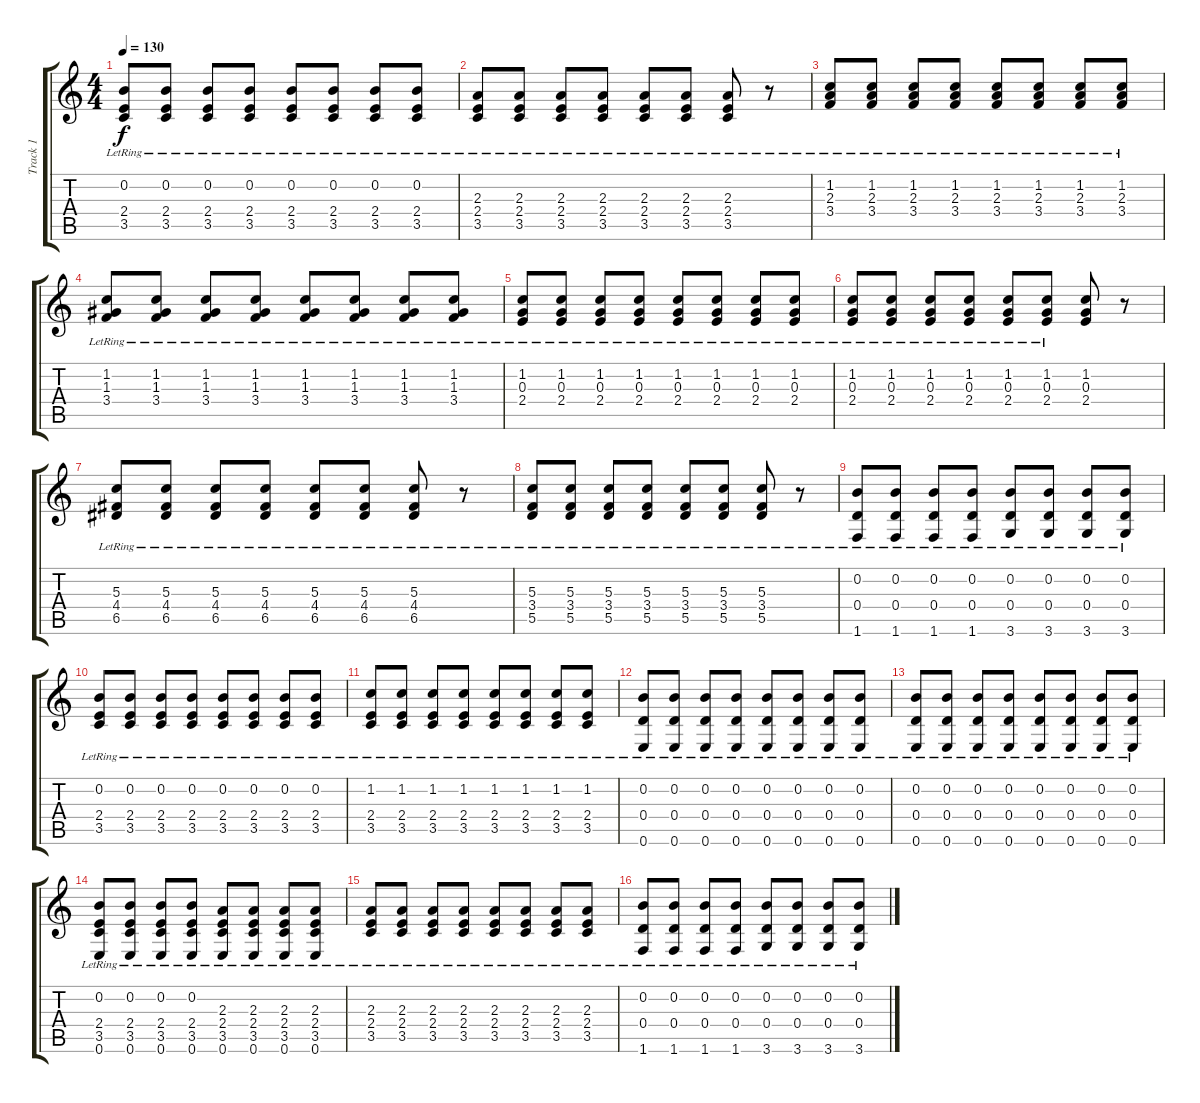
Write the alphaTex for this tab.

\track ("Track 1" "Track 1") {instrument electricguitarjazz}
\staff {score tabs}
\tuning (E4 B3 G3 D3 A2 E2) {hide}
\ts (4 4)
\tempo 130
\clef g2
\ks c
(0.2{lr} 2.4{lr} 3.5{lr}).8{dy f} (0.2{lr} 2.4{lr} 3.5{lr}).8 (0.2{lr} 2.4{lr} 3.5{lr}).8 (0.2{lr} 2.4{lr} 3.5{lr}).8 (0.2{lr} 2.4{lr} 3.5{lr}).8 (0.2{lr} 2.4{lr} 3.5{lr}).8 (0.2{lr} 2.4{lr} 3.5{lr}).8 (0.2{lr} 2.4{lr} 3.5{lr}).8 |
(2.3{lr} 2.4{lr} 3.5{lr}).8 (2.3{lr} 2.4{lr} 3.5{lr}).8 (2.3{lr} 2.4{lr} 3.5{lr}).8 (2.3{lr} 2.4{lr} 3.5{lr}).8 (2.3{lr} 2.4{lr} 3.5{lr}).8 (2.3{lr} 2.4{lr} 3.5{lr}).8 (2.3{lr} 2.4{lr} 3.5{lr}).8 r.8 |
(1.2{lr} 2.3{lr} 3.4{lr}).8 (1.2{lr} 2.3{lr} 3.4{lr}).8 (1.2{lr} 2.3{lr} 3.4{lr}).8 (1.2{lr} 2.3{lr} 3.4{lr}).8 (1.2{lr} 2.3{lr} 3.4{lr}).8 (1.2{lr} 2.3{lr} 3.4{lr}).8 (1.2{lr} 2.3{lr} 3.4{lr}).8 (1.2{lr} 2.3{lr} 3.4{lr}).8 |
(1.2{lr} 1.3{lr} 3.4{lr}).8 (1.2{lr} 1.3{lr} 3.4{lr}).8 (1.2{lr} 1.3{lr} 3.4{lr}).8 (1.2{lr} 1.3{lr} 3.4{lr}).8 (1.2{lr} 1.3{lr} 3.4{lr}).8 (1.2{lr} 1.3{lr} 3.4{lr}).8 (1.2{lr} 1.3{lr} 3.4{lr}).8 (1.2{lr} 1.3{lr} 3.4{lr}).8 |
(1.2{lr} 0.3{lr} 2.4{lr}).8 (1.2{lr} 0.3{lr} 2.4{lr}).8 (1.2{lr} 0.3{lr} 2.4{lr}).8 (1.2{lr} 0.3{lr} 2.4{lr}).8 (1.2{lr} 0.3{lr} 2.4{lr}).8 (1.2{lr} 0.3{lr} 2.4{lr}).8 (1.2{lr} 0.3{lr} 2.4{lr}).8 (1.2{lr} 0.3{lr} 2.4{lr}).8 |
(1.2{lr} 0.3{lr} 2.4{lr}).8 (1.2{lr} 0.3{lr} 2.4{lr}).8 (1.2{lr} 0.3{lr} 2.4{lr}).8 (1.2{lr} 0.3{lr} 2.4{lr}).8 (1.2{lr} 0.3{lr} 2.4{lr}).8 (1.2{lr} 0.3{lr} 2.4{lr}).8 (1.2 0.3 2.4).8 r.8 |
(5.3{lr} 4.4{lr} 6.5{lr}).8 (5.3{lr} 4.4{lr} 6.5{lr}).8 (5.3{lr} 4.4{lr} 6.5{lr}).8 (5.3{lr} 4.4{lr} 6.5{lr}).8 (5.3{lr} 4.4{lr} 6.5{lr}).8 (5.3{lr} 4.4{lr} 6.5{lr}).8 (5.3{lr} 4.4{lr} 6.5{lr}).8 r.8 |
(5.3{lr} 3.4{lr} 5.5{lr}).8 (5.3{lr} 3.4{lr} 5.5{lr}).8 (5.3{lr} 3.4{lr} 5.5{lr}).8 (5.3{lr} 3.4{lr} 5.5{lr}).8 (5.3{lr} 3.4{lr} 5.5{lr}).8 (5.3{lr} 3.4{lr} 5.5{lr}).8 (5.3{lr} 3.4{lr} 5.5{lr}).8 r.8 |
(0.2{lr} 0.4{lr} 1.6{lr}).8 (0.2{lr} 0.4{lr} 1.6{lr}).8 (0.2{lr} 0.4{lr} 1.6{lr}).8 (0.2{lr} 0.4{lr} 1.6{lr}).8 (0.2{lr} 0.4{lr} 3.6{lr}).8 (0.2{lr} 0.4{lr} 3.6{lr}).8 (0.2{lr} 0.4{lr} 3.6{lr}).8 (0.2{lr} 0.4{lr} 3.6{lr}).8 |
(0.2{lr} 2.4{lr} 3.5{lr}).8 (0.2{lr} 2.4{lr} 3.5{lr}).8 (0.2{lr} 2.4{lr} 3.5{lr}).8 (0.2{lr} 2.4{lr} 3.5{lr}).8 (0.2{lr} 2.4{lr} 3.5{lr}).8 (0.2{lr} 2.4{lr} 3.5{lr}).8 (0.2{lr} 2.4{lr} 3.5{lr}).8 (0.2{lr} 2.4{lr} 3.5{lr}).8 |
(1.2{lr} 2.4{lr} 3.5{lr}).8 (1.2{lr} 2.4{lr} 3.5{lr}).8 (1.2{lr} 2.4{lr} 3.5{lr}).8 (1.2{lr} 2.4{lr} 3.5{lr}).8 (1.2{lr} 2.4{lr} 3.5{lr}).8 (1.2{lr} 2.4{lr} 3.5{lr}).8 (1.2{lr} 2.4{lr} 3.5{lr}).8 (1.2{lr} 2.4{lr} 3.5{lr}).8 |
(0.2{lr} 0.4{lr} 0.6{lr}).8 (0.2{lr} 0.4{lr} 0.6{lr}).8 (0.2{lr} 0.4{lr} 0.6{lr}).8 (0.2{lr} 0.4{lr} 0.6{lr}).8 (0.2{lr} 0.4{lr} 0.6{lr}).8 (0.2{lr} 0.4{lr} 0.6{lr}).8 (0.2{lr} 0.4{lr} 0.6{lr}).8 (0.2{lr} 0.4{lr} 0.6{lr}).8 |
(0.2{lr} 0.4{lr} 0.6{lr}).8 (0.2{lr} 0.4{lr} 0.6{lr}).8 (0.2{lr} 0.4{lr} 0.6{lr}).8 (0.2{lr} 0.4{lr} 0.6{lr}).8 (0.2{lr} 0.4{lr} 0.6{lr}).8 (0.2{lr} 0.4{lr} 0.6{lr}).8 (0.2{lr} 0.4{lr} 0.6{lr}).8 (0.2{lr} 0.4{lr} 0.6{lr}).8 |
(0.2{lr} 2.4{lr} 3.5{lr} 0.6).8 (0.2{lr} 2.4{lr} 3.5{lr} 0.6).8 (0.2{lr} 2.4{lr} 3.5{lr} 0.6).8 (0.2{lr} 2.4{lr} 3.5{lr} 0.6).8 (2.3 2.4{lr} 3.5{lr} 0.6).8 (2.3 2.4{lr} 3.5{lr} 0.6).8 (2.3 2.4{lr} 3.5{lr} 0.6).8 (2.3 2.4{lr} 3.5{lr} 0.6).8 |
(2.3{lr} 2.4{lr} 3.5{lr}).8 (2.3{lr} 2.4{lr} 3.5{lr}).8 (2.3{lr} 2.4{lr} 3.5{lr}).8 (2.3{lr} 2.4{lr} 3.5{lr}).8 (2.3{lr} 2.4{lr} 3.5{lr}).8 (2.3{lr} 2.4{lr} 3.5{lr}).8 (2.3{lr} 2.4{lr} 3.5{lr}).8 (2.3{lr} 2.4{lr} 3.5{lr}).8 |
(0.2{lr} 0.4{lr} 1.6{lr}).8 (0.2{lr} 0.4{lr} 1.6{lr}).8 (0.2{lr} 0.4{lr} 1.6{lr}).8 (0.2{lr} 0.4{lr} 1.6{lr}).8 (0.2{lr} 0.4{lr} 3.6{lr}).8 (0.2{lr} 0.4{lr} 3.6{lr}).8 (0.2{lr} 0.4{lr} 3.6{lr}).8 (0.2{lr} 0.4{lr} 3.6{lr}).8
